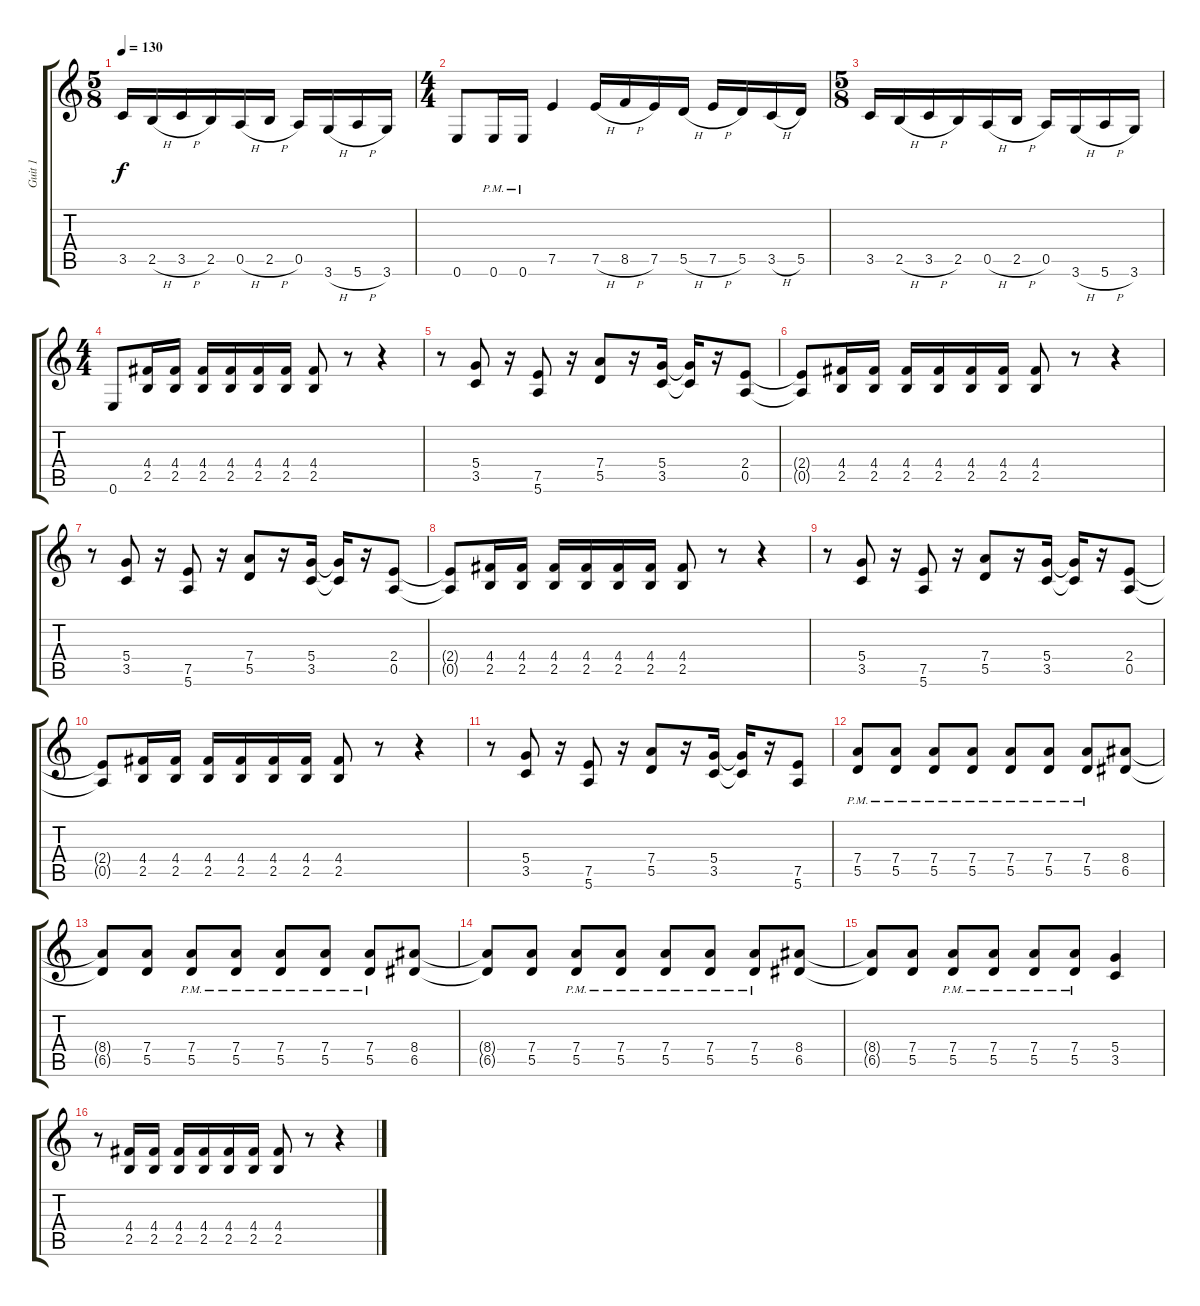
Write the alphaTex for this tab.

\track ("Guit 1" "Guit 1") {instrument overdrivenguitar}
\staff {score tabs}
\tuning (E4 B3 G3 D3 A2 E2) {hide}
\ts (5 8)
\tempo 130
\clef g2
\ks c
3.5.16{dy f} 2.5{h}.16 3.5{h}.16 2.5.16 0.5{h}.16 2.5{h}.16 0.5.16 3.6{h}.16 5.6{h}.16 3.6.16 |
\ts (4 4)
0.6.8 0.6{pm}.16 0.6{pm}.16 7.5.4 7.5{h}.16 8.5{h}.16 7.5.16 5.5{h}.16 7.5{h}.16 5.5.16 3.5{h}.16 5.5.16 |
\ts (5 8)
3.5.16 2.5{h}.16 3.5{h}.16 2.5.16 0.5{h}.16 2.5{h}.16 0.5.16 3.6{h}.16 5.6{h}.16 3.6.16 |
\ts (4 4)
0.6.8 (4.4 2.5).16 (4.4 2.5).16 (4.4 2.5).16 (4.4 2.5).16 (4.4 2.5).16 (4.4 2.5).16 (4.4 2.5).8 r.8 r.4 |
r.8 (5.4 3.5).8 r.16 (7.5 5.6).8 r.16 (7.4 5.5).8 r.16 (5.4 3.5).16 (5.4{t} 3.5{t}).16 r.16 (2.4 0.5).8 |
(2.4{t} 0.5{t}).8 (4.4 2.5).16 (4.4 2.5).16 (4.4 2.5).16 (4.4 2.5).16 (4.4 2.5).16 (4.4 2.5).16 (4.4 2.5).8 r.8 r.4 |
r.8 (5.4 3.5).8 r.16 (7.5 5.6).8 r.16 (7.4 5.5).8 r.16 (5.4 3.5).16 (5.4{t} 3.5{t}).16 r.16 (2.4 0.5).8 |
(2.4{t} 0.5{t}).8 (4.4 2.5).16 (4.4 2.5).16 (4.4 2.5).16 (4.4 2.5).16 (4.4 2.5).16 (4.4 2.5).16 (4.4 2.5).8 r.8 r.4 |
r.8 (5.4 3.5).8 r.16 (7.5 5.6).8 r.16 (7.4 5.5).8 r.16 (5.4 3.5).16 (5.4{t} 3.5{t}).16 r.16 (2.4 0.5).8 |
(2.4{t} 0.5{t}).8 (4.4 2.5).16 (4.4 2.5).16 (4.4 2.5).16 (4.4 2.5).16 (4.4 2.5).16 (4.4 2.5).16 (4.4 2.5).8 r.8 r.4 |
r.8 (5.4 3.5).8 r.16 (7.5 5.6).8 r.16 (7.4 5.5).8 r.16 (5.4 3.5).16 (5.4{t} 3.5{t}).16 r.16 (7.5 5.6).8 |
(7.4{pm} 5.5{pm}).8 (7.4{pm} 5.5{pm}).8 (7.4{pm} 5.5{pm}).8 (7.4{pm} 5.5{pm}).8 (7.4{pm} 5.5{pm}).8 (7.4{pm} 5.5{pm}).8 (7.4{pm} 5.5{pm}).8 (8.4 6.5).8 |
(8.4{t} 6.5{t}).8 (7.4 5.5).8 (7.4{pm} 5.5{pm}).8 (7.4{pm} 5.5{pm}).8 (7.4{pm} 5.5{pm}).8 (7.4{pm} 5.5{pm}).8 (7.4{pm} 5.5{pm}).8 (8.4 6.5).8 |
(8.4{t} 6.5{t}).8 (7.4 5.5).8 (7.4{pm} 5.5{pm}).8 (7.4{pm} 5.5{pm}).8 (7.4{pm} 5.5{pm}).8 (7.4{pm} 5.5{pm}).8 (7.4{pm} 5.5{pm}).8 (8.4 6.5).8 |
(8.4{t} 6.5{t}).8 (7.4 5.5).8 (7.4{pm} 5.5{pm}).8 (7.4{pm} 5.5{pm}).8 (7.4{pm} 5.5{pm}).8 (7.4{pm} 5.5{pm}).8 (5.4 3.5).4 |
r.8 (4.4 2.5).16 (4.4 2.5).16 (4.4 2.5).16 (4.4 2.5).16 (4.4 2.5).16 (4.4 2.5).16 (4.4 2.5).8 r.8 r.4
